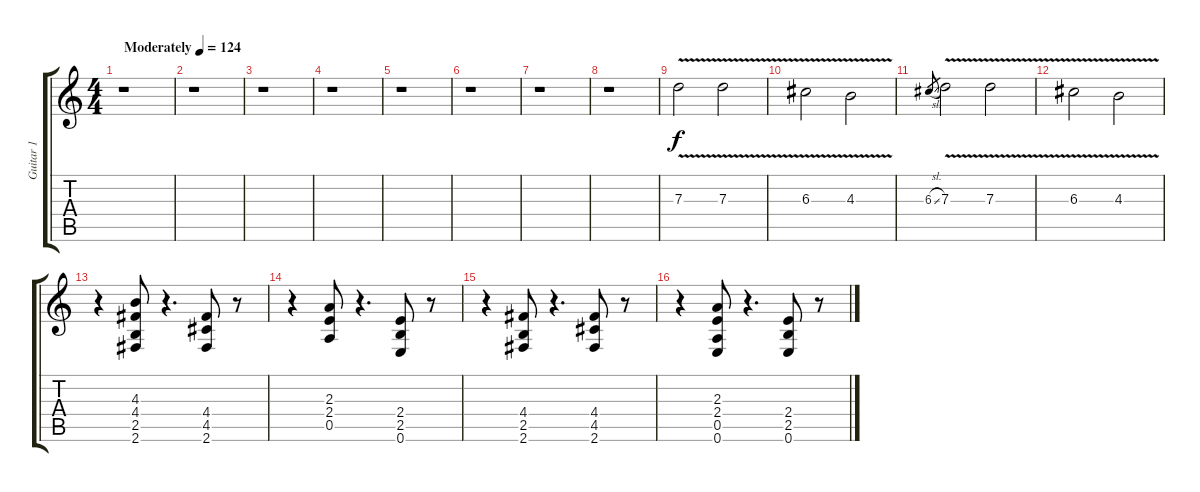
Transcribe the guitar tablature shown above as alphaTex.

\track ("Guitar 1" "Guitar 1") {instrument overdrivenguitar}
\staff {score tabs}
\tuning (E4 B3 G3 D3 A2 E2) {hide}
\ts (4 4)
\tempo (124 "Moderately")
\tempo 118
\tempo (124 "Moderately")
\clef g2
\ks c
r.1{dy f instrument overdrivenguitar} |
r.1 |
r.1 |
r.1 |
r.1 |
r.1 |
r.1 |
r.1 |
7.3{v}.2 7.3{v}.2 |
6.3{v}.2 4.3{v}.2 |
6.3{sl}.8{gr} 7.3{v}.2 7.3{v}.2 |
6.3{v}.2 4.3{v}.2 |
r.4 (4.3 4.4 2.5 2.6).8 r.4{d} (4.4 4.5 2.6).8 r.8 |
r.4 (2.3 2.4 0.5).8 r.4{d} (2.4 2.5 0.6).8 r.8 |
r.4 (4.4 2.5 2.6).8 r.4{d} (4.4 4.5 2.6).8 r.8 |
r.4 (2.3 2.4 0.5 0.6).8 r.4{d} (2.4 2.5 0.6).8 r.8
